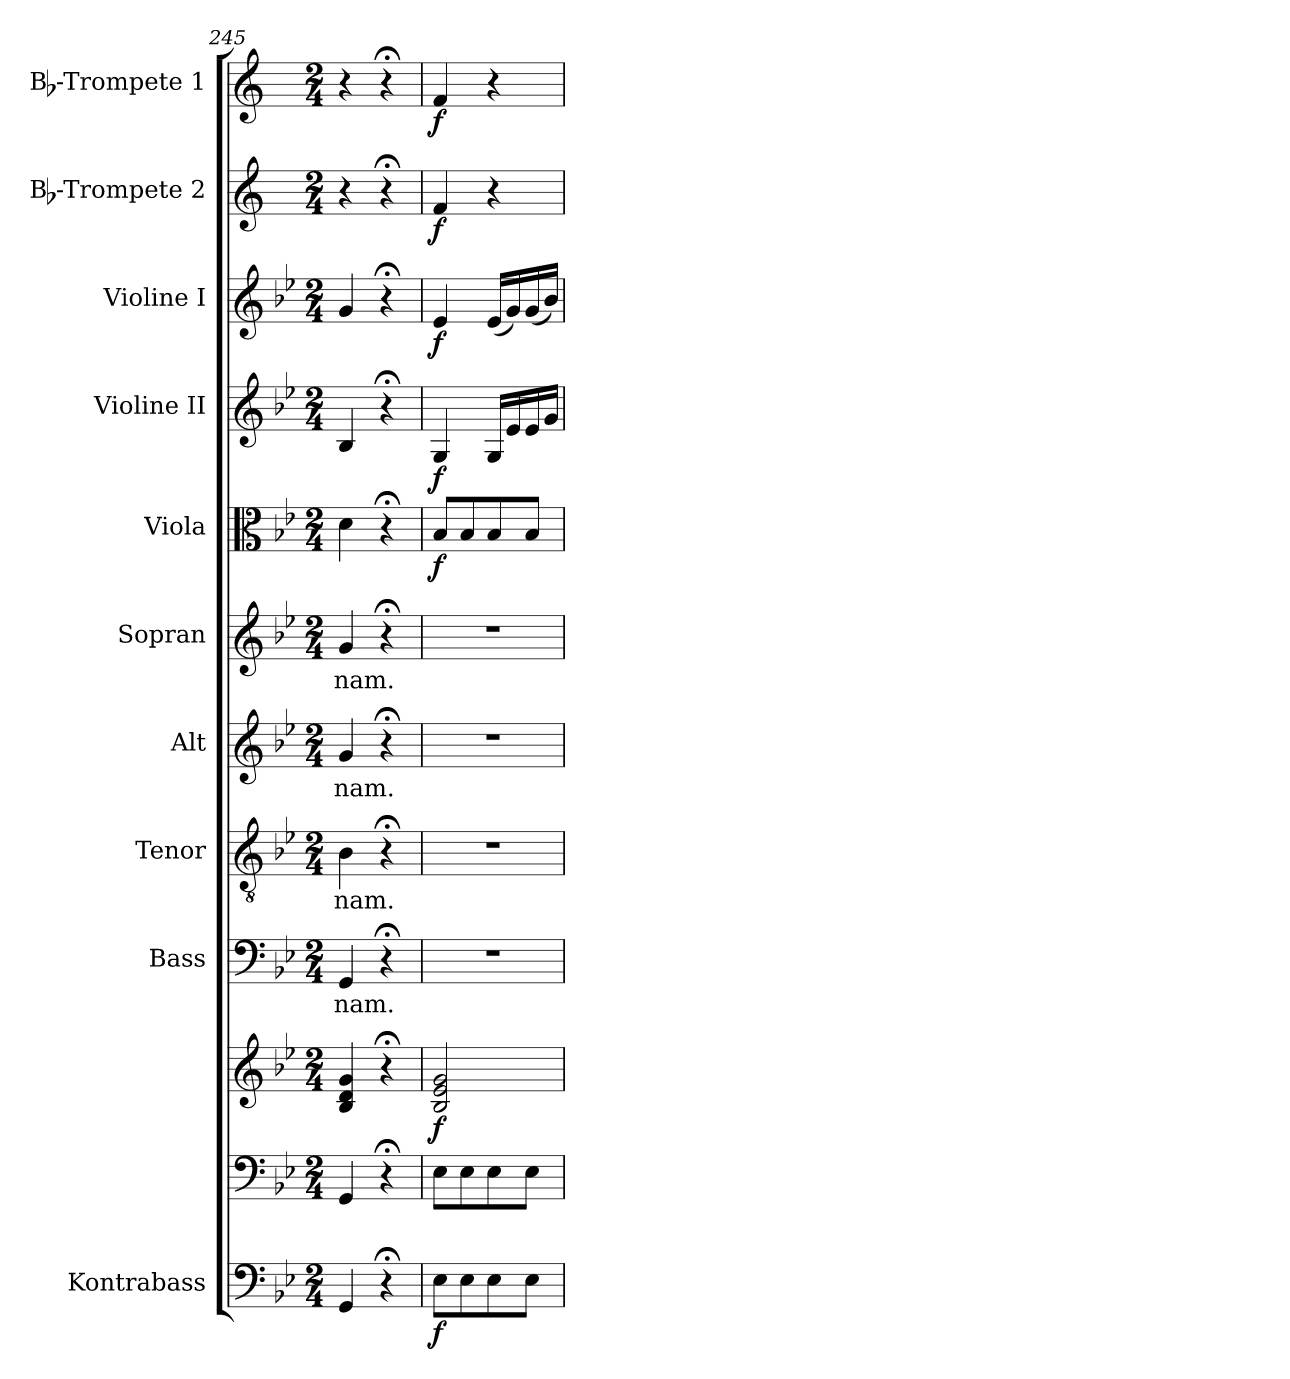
**kern	**dynam	**kern	**kern	**dynam	**kern	**text	**kern	**text	**kern	**text	**kern	**text	**kern	**dynam	**kern	**dynam	**kern	**dynam	**kern	**dynam	**kern	**dynam
*part11	*part11	*part10	*part10	*part10	*part9	*part9	*part8	*part8	*part7	*part7	*part6	*part6	*part5	*part5	*part4	*part4	*part3	*part3	*part2	*part2	*part1	*part1
*staff12	*staff12	*staff11	*staff10	*staff10/11	*staff9	*staff9	*staff8	*staff8	*staff7	*staff7	*staff6	*staff6	*staff5	*staff5	*staff4	*staff4	*staff3	*staff3	*staff2	*staff2	*staff1	*staff1
*I"Kontrabass	*	*	*	*	*I"Bass	*	*I"Tenor	*	*I"Alt	*	*I"Sopran	*	*I"Viola	*	*I"Violine II	*	*I"Violine I	*	*I"Bb-Trompete 2	*	*I"Bb-Trompete 1	*
*I'Kb.	*	*	*	*	*I'B.	*	*I'T.	*	*I'A.	*	*I'S.	*	*I'Vla.	*	*I'Vl. II	*	*I'Vl. I	*	*I'Bb Trp. 2	*	*I'Bb Trp. 1	*
*clefF4	*	*clefF4	*clefG2	*	*clefF4	*	*clefGv2	*	*clefG2	*	*clefG2	*	*clefC3	*	*clefG2	*	*clefG2	*	*clefG2	*	*clefG2	*
*ITrd7c12	*	*	*	*	*	*	*	*	*	*	*	*	*	*	*	*	*	*	*ITrd1c2	*	*ITrd1c2	*
*k[b-e-]	*	*k[b-e-]	*k[b-e-]	*	*k[b-e-]	*	*k[b-e-]	*	*k[b-e-]	*	*k[b-e-]	*	*k[b-e-]	*	*k[b-e-]	*	*k[b-e-]	*	*k[b-e-]	*	*k[b-e-]	*
*B-:	*	*B-:	*B-:	*	*B-:	*	*B-:	*	*B-:	*	*B-:	*	*B-:	*	*B-:	*	*B-:	*	*B-:	*	*B-:	*
*M2/4	*	*M2/4	*M2/4	*	*M2/4	*	*M2/4	*	*M2/4	*	*M2/4	*	*M2/4	*	*M2/4	*	*M2/4	*	*M2/4	*	*M2/4	*
=245	=245	=245	=245	=245	=245	=245	=245	=245	=245	=245	=245	=245	=245	=245	=245	=245	=245	=245	=245	=245	=245	=245
!	!	!	!	!	!	!LO:LY:b	!	!LO:LY:b	!	!LO:LY:b	!	!LO:LY:b	!	!	!	!	!	!	!	!	!	!
4GGG/	.	4GG/	4B-/ 4d/ 4g/	.	4GG/	-nam.	4B-\	-nam.	4g/	-nam.	4g/	-nam.	4d\	.	4B-/	.	4g/	.	4r	.	4r	.
4r;<	.	4r;<	4r;<	.	4r;<	.	4r;<	.	4r;<	.	4r;<	.	4r;<	.	4r;<	.	4r;<	.	4r;<	.	4r;<	.
!!LO:PB:g=z
=246	=246	=246	=246	=246	=246	=246	=246	=246	=246	=246	=246	=246	=246	=246	=246	=246	=246	=246	=246	=246	=246	=246
!	!LO:DY:b	!	!	!LO:DY:b	!	!	!	!	!	!	!	!	!	!LO:DY:b	!	!LO:DY:b	!	!LO:DY:b	!	!LO:DY:b	!	!LO:DY:b
8EE-\L	f	8E-\L	2B-/ 2e-/ 2g/	f	2r	.	2r	.	2r	.	2r	.	8B-/L	f	4G/	f	4e-/	f	4e-/	f	4e-/	f
8EE-\	.	8E-\	.	.	.	.	.	.	.	.	.	.	8B-/	.	.	.	.	.	.	.	.	.
8EE-\	.	8E-\	.	.	.	.	.	.	.	.	.	.	8B-/	.	16G/LL	.	(<16e-/LL	.	4r	.	4r	.
.	.	.	.	.	.	.	.	.	.	.	.	.	.	.	16e-/	.	16g/)	.	.	.	.	.
8EE-\J	.	8E-\J	.	.	.	.	.	.	.	.	.	.	8B-/J	.	16e-/	.	(<16g/	.	.	.	.	.
.	.	.	.	.	.	.	.	.	.	.	.	.	.	.	16g/JJ	.	16b-/JJ)	.	.	.	.	.
=	=	=	=	=	=	=	=	=	=	=	=	=	=	=	=	=	=	=	=	=	=	=
*-	*-	*-	*-	*-	*-	*-	*-	*-	*-	*-	*-	*-	*-	*-	*-	*-	*-	*-	*-	*-	*-	*-
